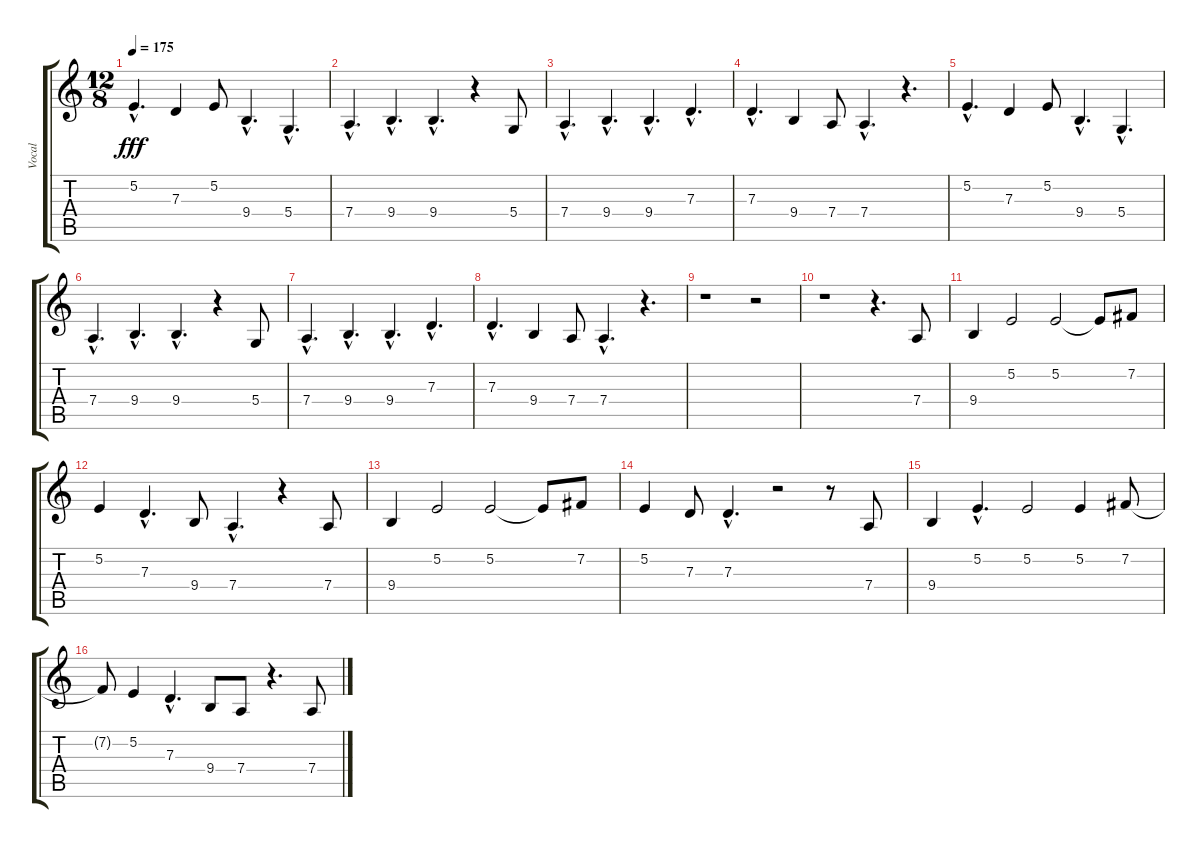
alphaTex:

\track ("Vocal" "Vocal") {instrument altosax}
\staff {score tabs}
\tuning (E4 B3 G3 D3 A2 E2) {hide}
\ts (12 8)
\tempo 175
\clef g2
\ks c
5.2{hac}.4{d dy fff} 7.3.4 5.2.8 9.4{hac}.4{d} 5.4{hac}.4{d} |
7.4{hac}.4{d} 9.4{hac}.4{d} 9.4{hac}.4{d} r.4 5.4.8 |
7.4{hac}.4{d} 9.4{hac}.4{d} 9.4{hac}.4{d} 7.3{hac}.4{d} |
7.3{hac}.4{d} 9.4.4 7.4.8 7.4{hac}.4{d} r.4{d} |
5.2{hac}.4{d} 7.3.4 5.2.8 9.4{hac}.4{d} 5.4{hac}.4{d} |
7.4{hac}.4{d} 9.4{hac}.4{d} 9.4{hac}.4{d} r.4 5.4.8 |
7.4{hac}.4{d} 9.4{hac}.4{d} 9.4{hac}.4{d} 7.3{hac}.4{d} |
7.3{hac}.4{d} 9.4.4 7.4.8 7.4{hac}.4{d} r.4{d} |
r.1 r.2 |
r.1 r.4{d} 7.4.8 |
9.4.4 5.2.2 5.2.2 5.2{t}.8 7.2.8 |
5.2.4 7.3{hac}.4{d} 9.4.8 7.4{hac}.4{d} r.4 7.4.8 |
9.4.4 5.2.2 5.2.2 5.2{t}.8 7.2.8 |
5.2.4 7.3.8 7.3{hac}.4{d} r.2 r.8 7.4.8 |
9.4.4 5.2{hac}.4{d} 5.2.2 5.2.4 7.2.8 |
7.2{t}.8 5.2.4 7.3{hac}.4{d} 9.4.8 7.4.8 r.4{d} 7.4.8
